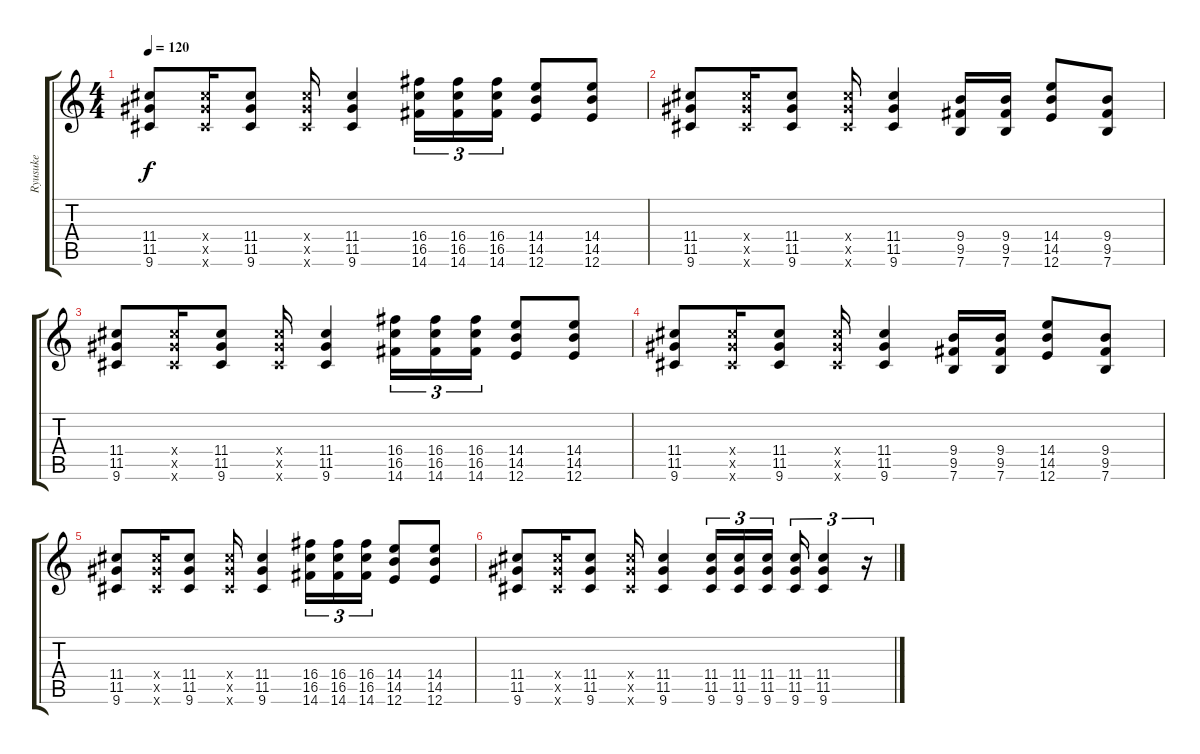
\track ("Ryusuke" "Ryusuke") {instrument distortionguitar}
\staff {score tabs}
\tuning (E4 B3 G3 D3 A2 E2) {hide}
\ts (4 4)
\tempo 120
\clef g2
\ks c
(11.4 11.5 9.6).8{dy f beam Up} (11.4{x} 11.5{x} 9.6{x}).16{beam Up} (11.4 11.5 9.6).8{beam Up} (11.4{x} 11.5{x} 9.6{x}).16{beam Up} (11.4 11.5 9.6).4{beam Up} (16.4 16.5 14.6).16{tu (3 2)} (16.4 16.5 14.6).16{tu (3 2)} (16.4 16.5 14.6).16{tu (3 2)} (14.4 14.5 12.6).8{beam Up} (14.4 14.5 12.6).8{beam Up} |
(11.4 11.5 9.6).8{beam Up} (11.4{x} 11.5{x} 9.6{x}).16{beam Up} (11.4 11.5 9.6).8{beam Up} (11.4{x} 11.5{x} 9.6{x}).16{beam Up} (11.4 11.5 9.6).4{beam Up} (9.4 9.5 7.6).16{beam Up} (9.4 9.5 7.6).16{beam Up} (14.4 14.5 12.6).8{beam Up} (9.4 9.5 7.6).8{beam Up} |
(11.4 11.5 9.6).8{beam Up} (11.4{x} 11.5{x} 9.6{x}).16{beam Up} (11.4 11.5 9.6).8{beam Up} (11.4{x} 11.5{x} 9.6{x}).16{beam Up} (11.4 11.5 9.6).4{beam Up} (16.4 16.5 14.6).16{tu (3 2)} (16.4 16.5 14.6).16{tu (3 2)} (16.4 16.5 14.6).16{tu (3 2)} (14.4 14.5 12.6).8{beam Up} (14.4 14.5 12.6).8{beam Up} |
(11.4 11.5 9.6).8{beam Up} (11.4{x} 11.5{x} 9.6{x}).16{beam Up} (11.4 11.5 9.6).8{beam Up} (11.4{x} 11.5{x} 9.6{x}).16{beam Up} (11.4 11.5 9.6).4{beam Up} (9.4 9.5 7.6).16{beam Up} (9.4 9.5 7.6).16{beam Up} (14.4 14.5 12.6).8{beam Up} (9.4 9.5 7.6).8{beam Up} |
(11.4 11.5 9.6).8{beam Up} (11.4{x} 11.5{x} 9.6{x}).16{beam Up} (11.4 11.5 9.6).8{beam Up} (11.4{x} 11.5{x} 9.6{x}).16{beam Up} (11.4 11.5 9.6).4{beam Up} (16.4 16.5 14.6).16{tu (3 2)} (16.4 16.5 14.6).16{tu (3 2)} (16.4 16.5 14.6).16{tu (3 2)} (14.4 14.5 12.6).8{beam Up} (14.4 14.5 12.6).8{beam Up} |
(11.4 11.5 9.6).8{beam Up} (11.4{x} 11.5{x} 9.6{x}).16{beam Up} (11.4 11.5 9.6).8{beam Up} (11.4{x} 11.5{x} 9.6{x}).16{beam Up} (11.4 11.5 9.6).4{beam Up} (11.4 11.5 9.6).16{tu (3 2) beam Up} (11.4 11.5 9.6).16{tu (3 2) beam Up} (11.4 11.5 9.6).16{tu (3 2) beam Up} (11.4 11.5 9.6).16{tu (3 2) beam Up} (11.4 11.5 9.6).4{tu (3 2) beam Up} r.16{tu (3 2) beam Up}
